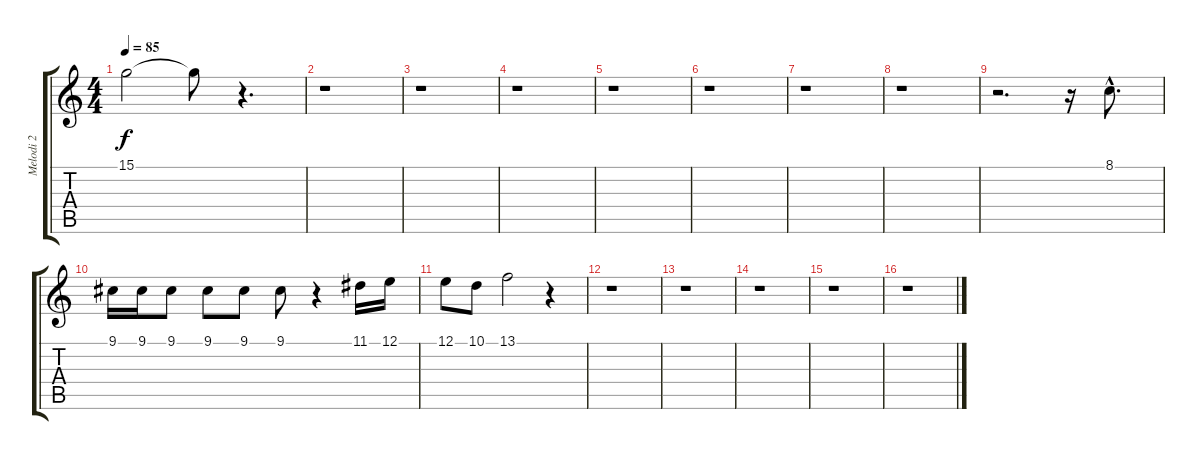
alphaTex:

\track ("Melodi 2" "Melodi 2") {instrument choiraahs}
\staff {score tabs}
\tuning (E4 B3 G3 D3 A2 E2) {hide}
\ts (4 4)
\tempo 85
\clef g2
\ks c
15.1.2{dy f} 15.1{t}.8 r.4{d} |
r.1 |
r.1 |
r.1 |
r.1 |
r.1 |
r.1 |
r.1 |
r.2{d} r.16 8.1{hac}.8{d} |
9.1.16 9.1.16 9.1.8 9.1.8 9.1.8 9.1.8 r.4 11.1.16 12.1.16 |
12.1.8 10.1.8 13.1.2 r.4 |
r.1 |
r.1 |
r.1 |
r.1 |
r.1
